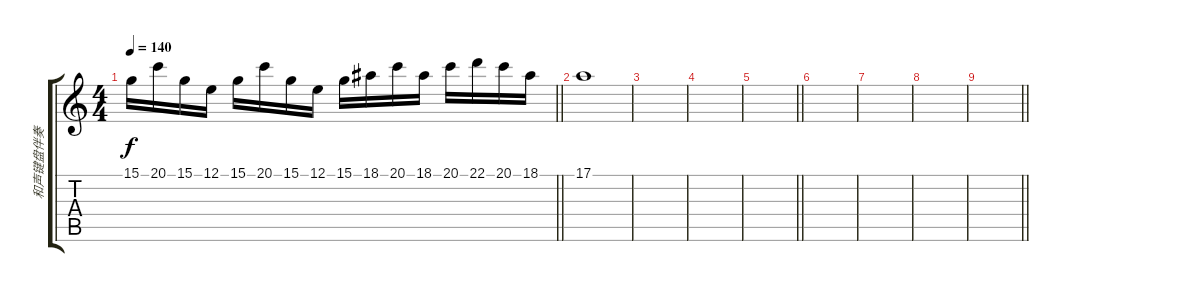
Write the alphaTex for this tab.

\track ("和声键盘伴奏" "和声键盘伴奏") {instrument stringensemble1}
\staff {score tabs}
\tuning (E4 B3 G3 D3 A2 E2) {hide}
\ts (4 4)
\tempo 140
\clef g2
\barLineRight lightlight
\ks c
15.1.16{dy f} 20.1.16 15.1.16 12.1.16 15.1.16 20.1.16 15.1.16 12.1.16 15.1.16 18.1.16 20.1.16 18.1.16 20.1.16 22.1.16 20.1.16 18.1.16 |
17.1.1 |
|
|
\barLineRight lightlight
|
|
|
|
\barLineRight lightlight
